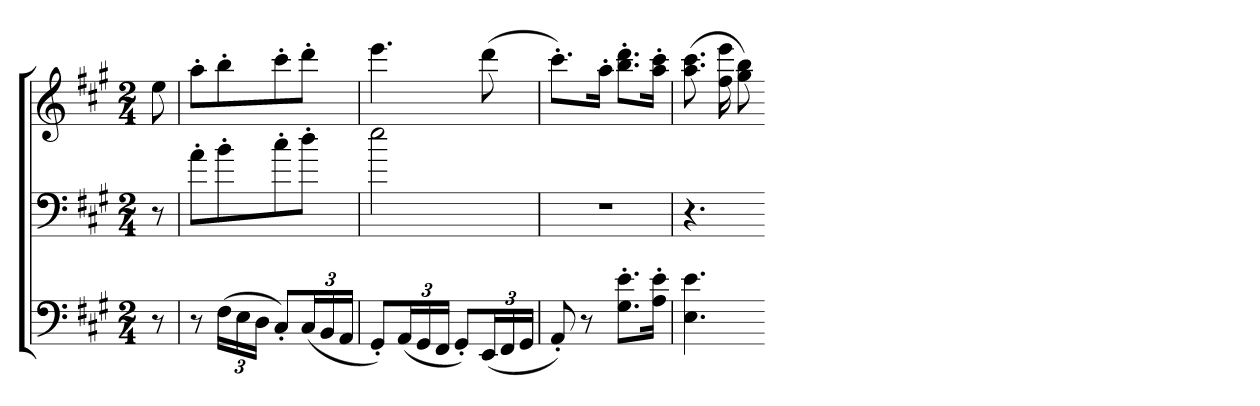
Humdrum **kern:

**kern	**kern	**kern
*part3	*part2	*part1
*staff3	*staff2	*staff1
*clefF4	*clefF4	*clefG2
*k[f#c#g#]	*k[f#c#g#]	*k[f#c#g#]
*A:	*A:	*A:
*M2/4	*M2/4	*M2/4
=	=	=
8r	8r	8ee
=190	=190	=190
8r	8a'L	8aa'L
(24F#LL	8b'	8bb'
24E	.	.
24DJJ	.	.
8C#'L)	8cc#'	8ccc#'
(24C#L	8dd'J	8ddd'J
24BB	.	.
24AAJJ	.	.
=191	=191	=191
8GG#'L)	2ee	4.eee
(24AAL	.	.
24GG#	.	.
24FF#JJ	.	.
8GG#'L)	.	.
(24EEL	.	(8ddd
24FF#	.	.
24GG#JJ	.	.
=192	=192	=192
8AA')	2r	8.ccc#'L)
8r	.	.
.	.	16aa'Jk
8.G#' 8.e'L	.	8.bb' 8.ddd'L
16A' 16e'Jk	.	16aa' 16ccc#'Jk
=193	=193	=193
4.E 4.e	4.r	(8.aa 8.ccc#
.	.	16ff# 16eee
.	.	8gg# 8bb)
=-	=-	=-
*-	*-	*-
